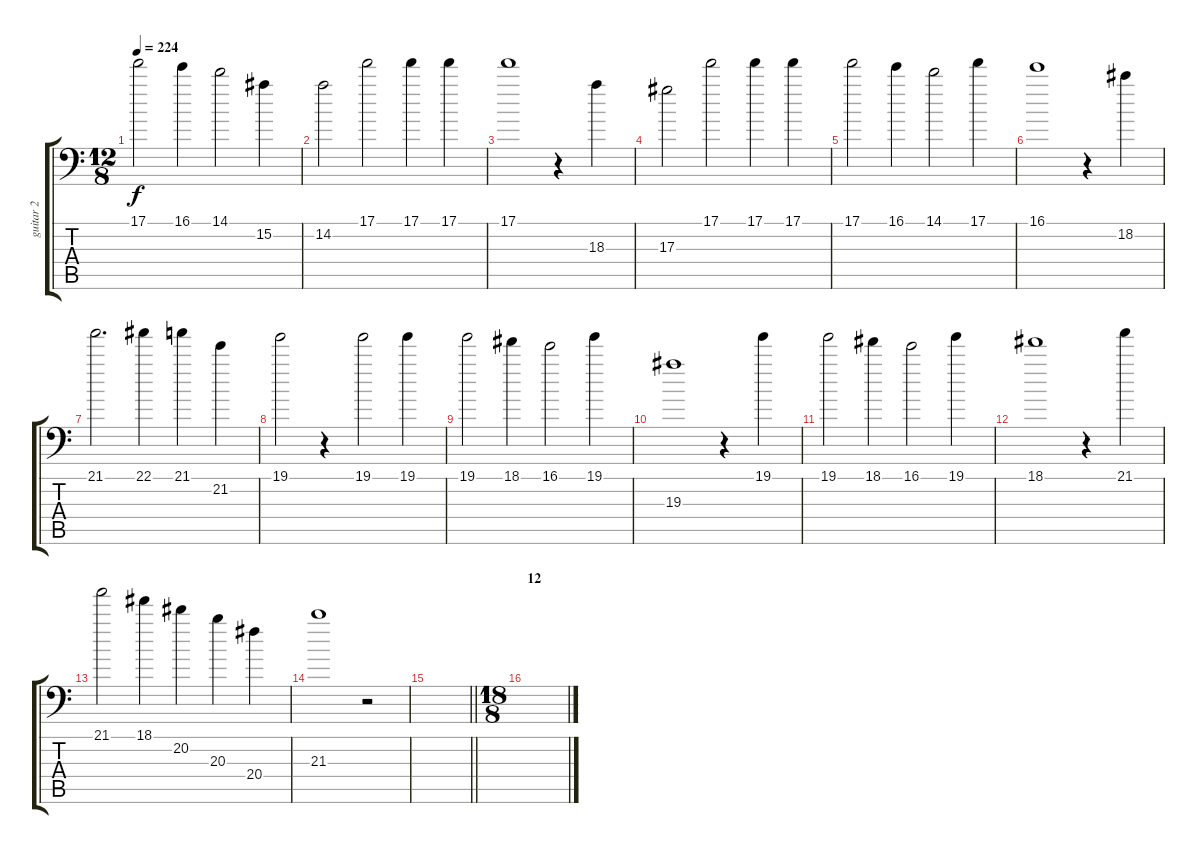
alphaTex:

\track ("guitar 2" "guitar 2") {instrument overdrivenguitar}
\staff {score tabs}
\tuning (C4 G3 Eb3 Bb2 F2 Bb1) {hide}
\ts (12 8)
\tempo 224
\clef f4
\ks c
17.1.2{dy f} 16.1.4 14.1.2 15.2.4 |
14.2.2 17.1.2 17.1.4 17.1.4 |
17.1.1 r.4 18.3.4 |
17.3.2 17.1.2 17.1.4 17.1.4 |
17.1.2 16.1.4 14.1.2 17.1.4 |
16.1.1 r.4 18.2.4 |
21.1.2{d} 22.1.4 21.1.4 21.2.4 |
19.1.2 r.4 19.1.2 19.1.4 |
19.1.2 18.1.4 16.1.2 19.1.4 |
19.3.1 r.4 19.1.4 |
19.1.2 18.1.4 16.1.2 19.1.4 |
18.1.1 r.4 21.1.4 |
21.1.2 18.1.4 20.2.4 20.3.4 20.4.4 |
21.3.1 r.2 |
\barLineRight lightlight
|
\ts (18 8)
\section ("" "12")
